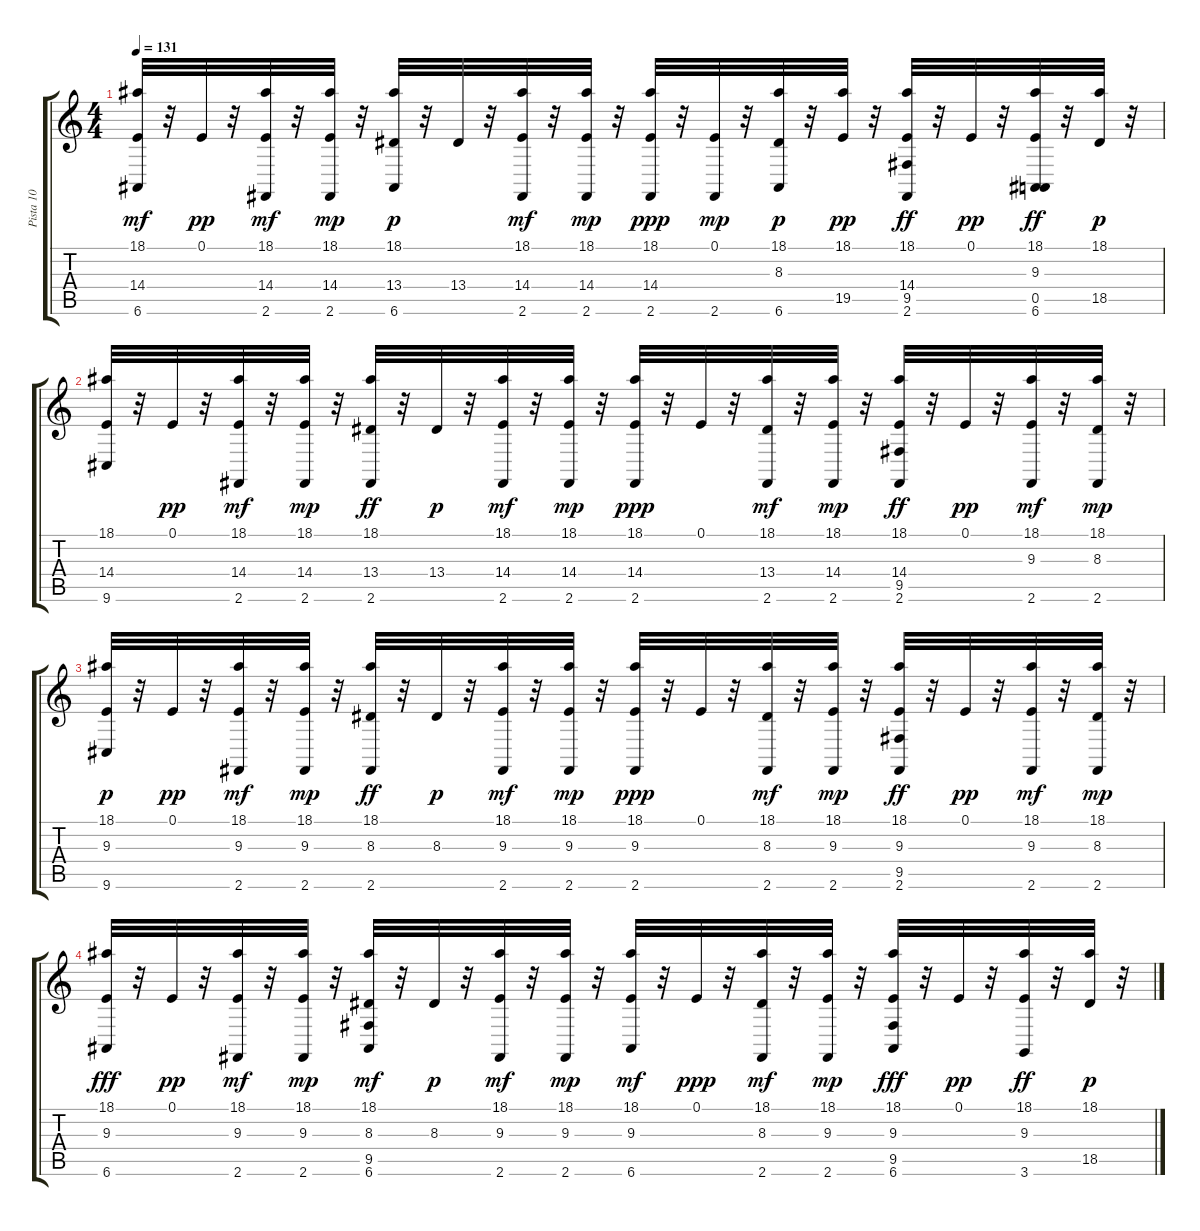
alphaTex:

\track ("Pista 10" "Pista 10") {instrument celesta}
\staff {score tabs}
\tuning (E4 B3 G3 D3 A2 E2) {hide}
\ts (4 4)
\tempo 131
\clef g2
\ks c
(18.1 14.4 6.6).32{dy mf} r.32 0.1.32{dy pp} r.32 (18.1 14.4 2.6).32{dy mf} r.32 (18.1 14.4 2.6).32{dy mp} r.32 (18.1 13.4 6.6).32{dy p} r.32 13.4.32 r.32 (18.1 14.4 2.6).32{dy mf} r.32 (18.1 14.4 2.6).32{dy mp} r.32 (18.1 14.4 2.6).32{dy ppp} r.32 (0.1 2.6).32{dy mp} r.32 (18.1 8.3 6.6).32{dy p} r.32 (18.1 19.5).32{dy pp} r.32 (18.1 14.4 9.5 2.6).32{dy ff} r.32 0.1.32{dy pp} r.32 (18.1 9.3 0.5 6.6).32{dy ff} r.32 (18.1 18.5).32{dy p} r.32 |
(18.1 14.4 9.6).32 r.32 0.1.32{dy pp} r.32 (18.1 14.4 2.6).32{dy mf} r.32 (18.1 14.4 2.6).32{dy mp} r.32 (18.1 13.4 2.6).32{dy ff} r.32 13.4.32{dy p} r.32 (18.1 14.4 2.6).32{dy mf} r.32 (18.1 14.4 2.6).32{dy mp} r.32 (18.1 14.4 2.6).32{dy ppp} r.32 0.1.32 r.32 (18.1 13.4 2.6).32{dy mf} r.32 (18.1 14.4 2.6).32{dy mp} r.32 (18.1 14.4 9.5 2.6).32{dy ff} r.32 0.1.32{dy pp} r.32 (18.1 9.3 2.6).32{dy mf} r.32 (18.1 8.3 2.6).32{dy mp} r.32 |
(18.1 9.3 9.6).32{dy p} r.32 0.1.32{dy pp} r.32 (18.1 9.3 2.6).32{dy mf} r.32 (18.1 9.3 2.6).32{dy mp} r.32 (18.1 8.3 2.6).32{dy ff} r.32 8.3.32{dy p} r.32 (18.1 9.3 2.6).32{dy mf} r.32 (18.1 9.3 2.6).32{dy mp} r.32 (18.1 9.3 2.6).32{dy ppp} r.32 0.1.32 r.32 (18.1 8.3 2.6).32{dy mf} r.32 (18.1 9.3 2.6).32{dy mp} r.32 (18.1 9.3 9.5 2.6).32{dy ff} r.32 0.1.32{dy pp} r.32 (18.1 9.3 2.6).32{dy mf} r.32 (18.1 8.3 2.6).32{dy mp} r.32 |
(18.1 9.3 6.6).32{dy fff} r.32 0.1.32{dy pp} r.32 (18.1 9.3 2.6).32{dy mf} r.32 (18.1 9.3 2.6).32{dy mp} r.32 (18.1 8.3 9.5 6.6).32{dy mf} r.32 8.3.32{dy p} r.32 (18.1 9.3 2.6).32{dy mf} r.32 (18.1 9.3 2.6).32{dy mp} r.32 (18.1 9.3 6.6).32{dy mf} r.32 0.1.32{dy ppp} r.32 (18.1 8.3 2.6).32{dy mf} r.32 (18.1 9.3 2.6).32{dy mp} r.32 (18.1 9.3 9.5 6.6).32{dy fff} r.32 0.1.32{dy pp} r.32 (18.1 9.3 3.6).32{dy ff} r.32 (18.1 18.5).32{dy p} r.32
